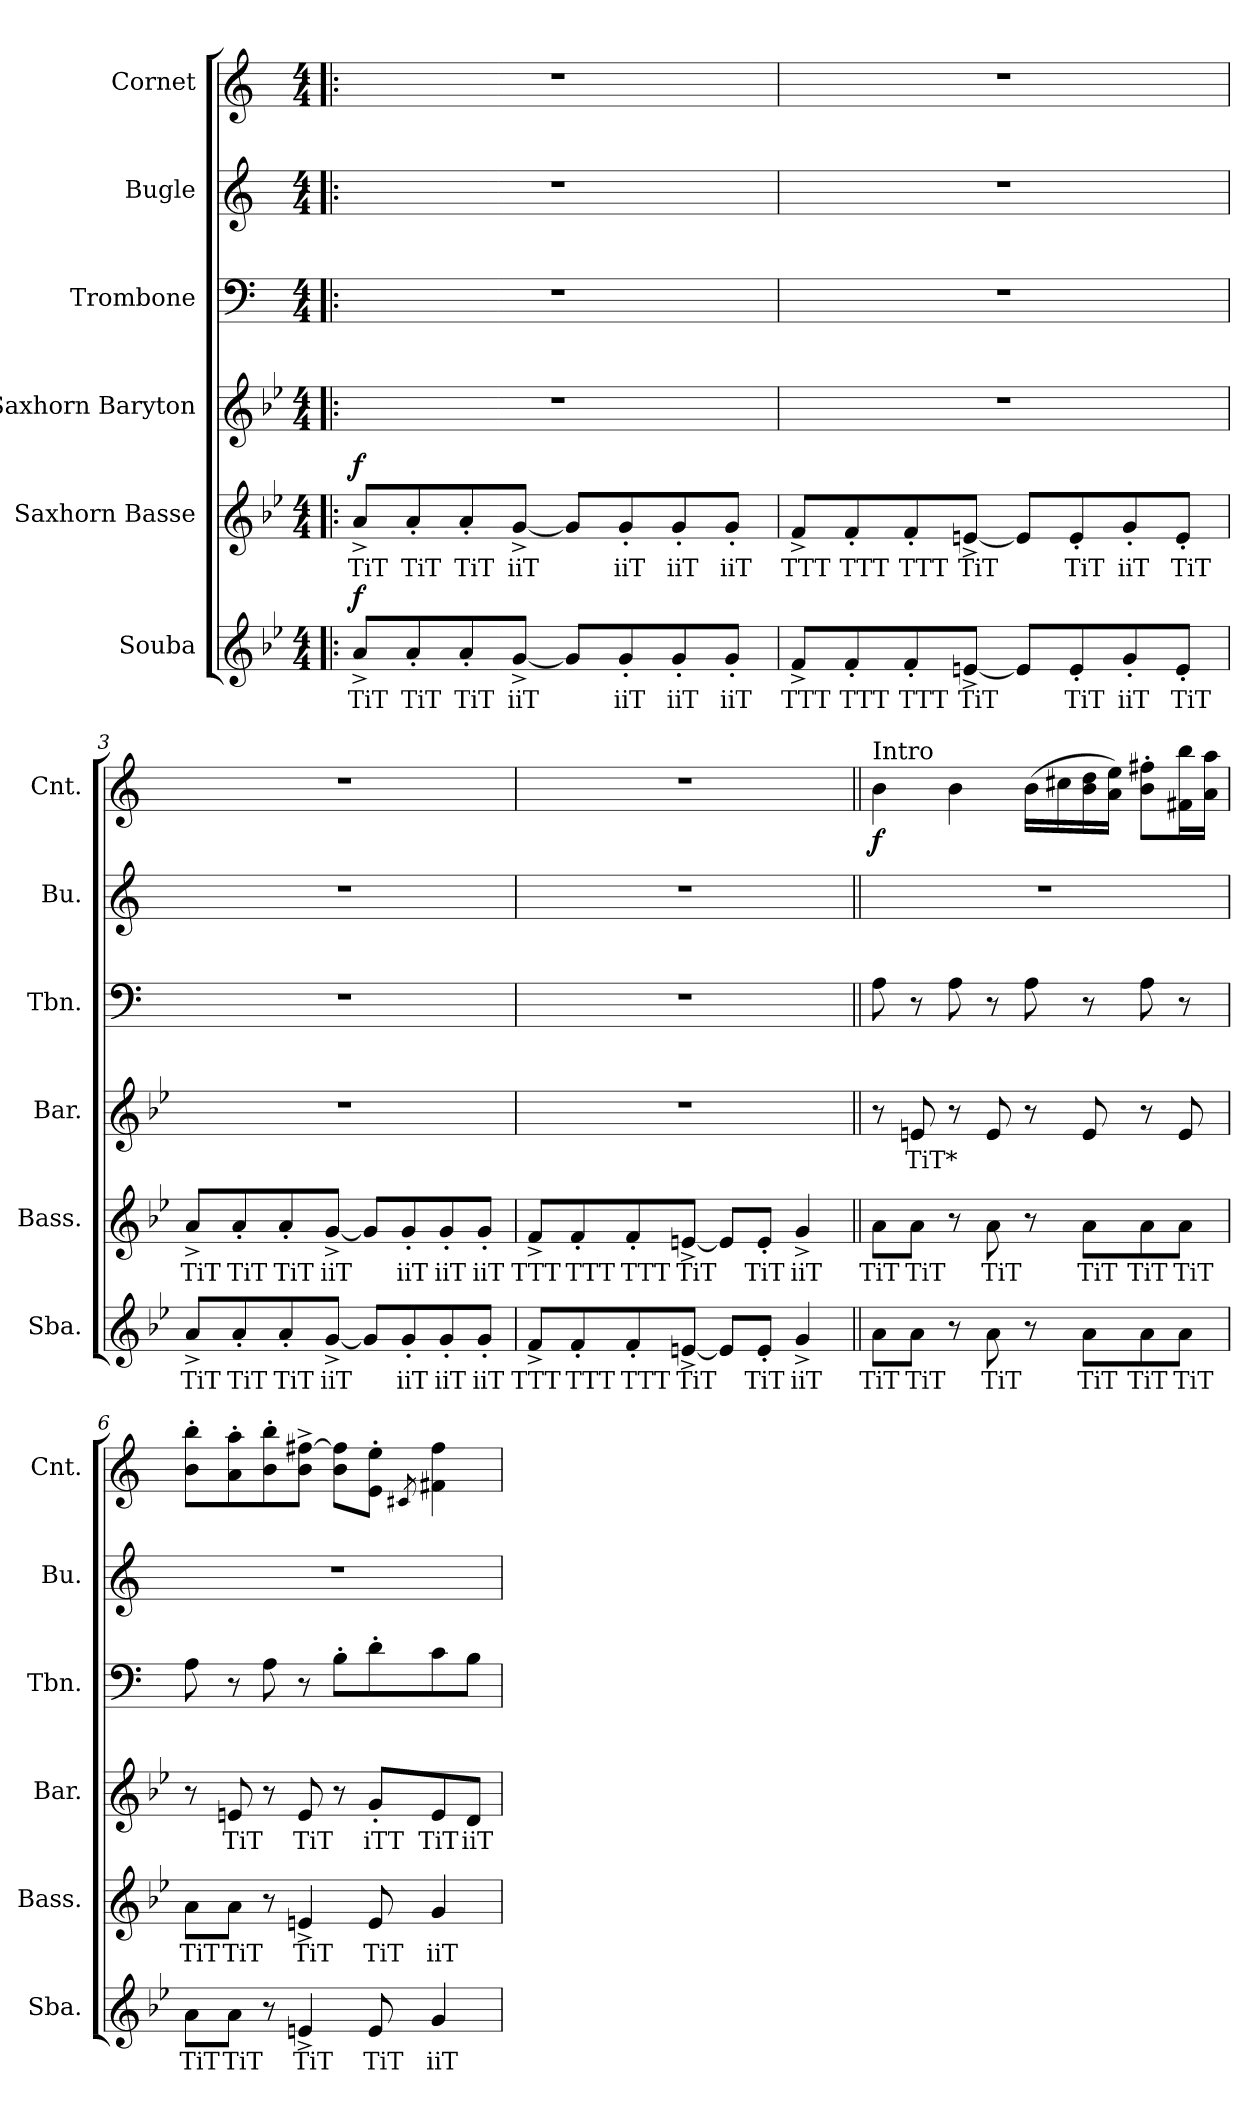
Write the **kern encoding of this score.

**kern	**text	**dynam	**kern	**text	**dynam	**kern	**text	**kern	**kern	**kern	**dynam
*part6	*part6	*part6	*part5	*part5	*part5	*part4	*part4	*part3	*part2	*part1	*part1
*staff6	*staff6	*staff6	*staff5	*staff5	*staff5	*staff4	*staff4	*staff3	*staff2	*staff1	*staff1
*I"Souba	*	*	*I"Saxhorn Basse	*	*	*I"Saxhorn Baryton	*	*I"Trombone	*I"Bugle	*I"Cornet	*
*I'Sba.	*	*	*I'Bass.	*	*	*I'Bar.	*	*I'Tbn.	*I'Bu.	*I'Cnt.	*
*clefG2	*	*	*clefG2	*	*	*clefG2	*	*clefF4	*clefG2	*clefG2	*
*ITrd15c26	*	*	*ITrd8c14	*	*	*ITrd8c14	*	*	*ITrd1c2	*ITrd1c2	*
*k[b-e-]	*	*	*k[b-e-]	*	*	*k[b-e-]	*	*k[]	*k[b-e-]	*k[b-e-]	*
*M4/4	*	*	*M4/4	*	*	*M4/4	*	*M4/4	*M4/4	*M4/4	*
=1!|:	=1!|:	=1!|:	=1!|:	=1!|:	=1!|:	=1!|:	=1!|:	=1!|:	=1!|:	=1!|:	=1!|:
!	!LO:LY:b	!LO:DY:b	!	!LO:LY:b	!LO:DY:b	!	!	!	!	!	!
8AA^/L	TiT	f	8A^/L	TiT	f	1r	.	1r	1r	1r	.
!	!LO:LY:b	!	!	!LO:LY:b	!	!	!	!	!	!	!
8AA'/	TiT	.	8A'/	TiT	.	.	.	.	.	.	.
!	!LO:LY:b	!	!	!LO:LY:b	!	!	!	!	!	!	!
8AA'/	TiT	.	8A'/	TiT	.	.	.	.	.	.	.
!	!LO:LY:b	!	!	!LO:LY:b	!	!	!	!	!	!	!
[8GG^/J	iiT	.	[8G^/J	iiT	.	.	.	.	.	.	.
8GG/L]	.	.	8G/L]	.	.	.	.	.	.	.	.
!	!LO:LY:b	!	!	!LO:LY:b	!	!	!	!	!	!	!
8GG'/	iiT	.	8G'/	iiT	.	.	.	.	.	.	.
!	!LO:LY:b	!	!	!LO:LY:b	!	!	!	!	!	!	!
8GG'/	iiT	.	8G'/	iiT	.	.	.	.	.	.	.
!	!LO:LY:b	!	!	!LO:LY:b	!	!	!	!	!	!	!
8GG'/J	iiT	.	8G'/J	iiT	.	.	.	.	.	.	.
=2	=2	=2	=2	=2	=2	=2	=2	=2	=2	=2	=2
!	!LO:LY:b	!	!	!LO:LY:b	!	!	!	!	!	!	!
8FF^/L	TTT	.	8F^/L	TTT	.	1r	.	1r	1r	1r	.
!	!LO:LY:b	!	!	!LO:LY:b	!	!	!	!	!	!	!
8FF'/	TTT	.	8F'/	TTT	.	.	.	.	.	.	.
!	!LO:LY:b	!	!	!LO:LY:b	!	!	!	!	!	!	!
8FF'/	TTT	.	8F'/	TTT	.	.	.	.	.	.	.
!	!LO:LY:b	!	!	!LO:LY:b	!	!	!	!	!	!	!
[8EEn^/J	TiT	.	[8En^/J	TiT	.	.	.	.	.	.	.
8EE/L]	.	.	8E/L]	.	.	.	.	.	.	.	.
!	!LO:LY:b	!	!	!LO:LY:b	!	!	!	!	!	!	!
8EE'/	TiT	.	8E'/	TiT	.	.	.	.	.	.	.
!	!LO:LY:b	!	!	!LO:LY:b	!	!	!	!	!	!	!
8GG'/	iiT	.	8G'/	iiT	.	.	.	.	.	.	.
!	!LO:LY:b	!	!	!LO:LY:b	!	!	!	!	!	!	!
8EE'/J	TiT	.	8E'/J	TiT	.	.	.	.	.	.	.
!!LO:LB:g=z
=3	=3	=3	=3	=3	=3	=3	=3	=3	=3	=3	=3
!	!LO:LY:b	!	!	!LO:LY:b	!	!	!	!	!	!	!
8AA^/L	TiT	.	8A^/L	TiT	.	1r	.	1r	1r	1r	.
!	!LO:LY:b	!	!	!LO:LY:b	!	!	!	!	!	!	!
8AA'/	TiT	.	8A'/	TiT	.	.	.	.	.	.	.
!	!LO:LY:b	!	!	!LO:LY:b	!	!	!	!	!	!	!
8AA'/	TiT	.	8A'/	TiT	.	.	.	.	.	.	.
!	!LO:LY:b	!	!	!LO:LY:b	!	!	!	!	!	!	!
[8GG^/J	iiT	.	[8G^/J	iiT	.	.	.	.	.	.	.
8GG/L]	.	.	8G/L]	.	.	.	.	.	.	.	.
!	!LO:LY:b	!	!	!LO:LY:b	!	!	!	!	!	!	!
8GG'/	iiT	.	8G'/	iiT	.	.	.	.	.	.	.
!	!LO:LY:b	!	!	!LO:LY:b	!	!	!	!	!	!	!
8GG'/	iiT	.	8G'/	iiT	.	.	.	.	.	.	.
!	!LO:LY:b	!	!	!LO:LY:b	!	!	!	!	!	!	!
8GG'/J	iiT	.	8G'/J	iiT	.	.	.	.	.	.	.
=4	=4	=4	=4	=4	=4	=4	=4	=4	=4	=4	=4
!	!LO:LY:b	!	!	!LO:LY:b	!	!	!	!	!	!	!
8FF^/L	TTT	.	8F^/L	TTT	.	1r	.	1r	1r	1r	.
!	!LO:LY:b	!	!	!LO:LY:b	!	!	!	!	!	!	!
8FF'/	TTT	.	8F'/	TTT	.	.	.	.	.	.	.
!	!LO:LY:b	!	!	!LO:LY:b	!	!	!	!	!	!	!
8FF'/	TTT	.	8F'/	TTT	.	.	.	.	.	.	.
!	!LO:LY:b	!	!	!LO:LY:b	!	!	!	!	!	!	!
[8EEn^/J	TiT	.	[8En^/J	TiT	.	.	.	.	.	.	.
8EE/L]	.	.	8E/L]	.	.	.	.	.	.	.	.
!	!LO:LY:b	!	!	!LO:LY:b	!	!	!	!	!	!	!
8EE'/J	TiT	.	8E'/J	TiT	.	.	.	.	.	.	.
!	!LO:LY:b	!	!	!LO:LY:b	!	!	!	!	!	!	!
4GG^/	iiT	.	4G^/	iiT	.	.	.	.	.	.	.
!!LO:PB:g=z
=5||	=5||	=5||	=5||	=5||	=5||	=5||	=5||	=5||	=5||	=5||	=5||
!	!	!	!	!	!	!	!	!	!	!LO:TX:a:t=Intro	!
!	!LO:LY:b	!	!	!LO:LY:b	!	!	!	!	!	!	!LO:DY:b
8AA\L	TiT	.	8A\L	TiT	.	8r	.	8A\	1r	4a\	f
!	!LO:LY:b	!	!	!LO:LY:b	!	!	!LO:LY:b	!	!	!	!
8AA\J	TiT	.	8A\J	TiT	.	8En/	TiT*	8r	.	.	.
8r	.	.	8r	.	.	8r	.	8A\	.	4a\	.
!	!LO:LY:b	!	!	!LO:LY:b	!	!	!	!	!	!	!
8AA\	TiT	.	8A\	TiT	.	8E/	.	8r	.	.	.
8r	.	.	8r	.	.	8r	.	8A\	.	(>16a\LL	.
.	.	.	.	.	.	.	.	.	.	16bn\	.
!	!LO:LY:b	!	!	!LO:LY:b	!	!	!	!	!	!	!
8AA\L	TiT	.	8A\L	TiT	.	8E/	.	8r	.	16a\ 16cc!\	.
.	.	.	.	.	.	.	.	.	.	16g\ 16dd!\JJ)	.
!	!LO:LY:b	!	!	!LO:LY:b	!	!	!	!	!	!	!
8AA\	TiT	.	8A\	TiT	.	8r	.	8A\	.	8a\' 8een!\'L	.
!	!LO:LY:b	!	!	!LO:LY:b	!	!	!	!	!	!	!
8AA\J	TiT	.	8A\J	TiT	.	8E/	.	8r	.	16en\ 16aa!\L	.
.	.	.	.	.	.	.	.	.	.	16g\ 16gg!\JJ	.
=6	=6	=6	=6	=6	=6	=6	=6	=6	=6	=6	=6
!	!LO:LY:b	!	!	!LO:LY:b	!	!	!	!	!	!	!
8AA\L	TiT	.	8A\L	TiT	.	8r	.	8A\	1r	8a\' 8aa\'L	.
!	!LO:LY:b	!	!	!LO:LY:b	!	!	!LO:LY:b	!	!	!	!
8AA\J	TiT	.	8A\J	TiT	.	8En/	TiT	8r	.	8g\' 8gg!\'	.
8r	.	.	8r	.	.	8r	.	8A\	.	8a\' 8aa!\'	.
!	!LO:LY:b	!	!	!LO:LY:b	!	!	!LO:LY:b	!	!	!	!
4EEn^/	TiT	.	4En^/	TiT	.	8E/	TiT	8r	.	8a\^ [8een!\^J	.
.	.	.	.	.	.	8r	.	8B'\L	.	8a\ 8ee!\]L	.
!	!LO:LY:b	!	!	!LO:LY:b	!	!	!LO:LY:b	!	!	!	!
8EE/	TiT	.	8E/	TiT	.	8G'/L	iTT	8d'\	.	8d\' 8dd!\'J	.
.	.	.	.	.	.	.	.	.	.	8qBn/	.
!	!LO:LY:b	!	!	!LO:LY:b	!	!	!LO:LY:b	!	!	!	!
4GG/	iiT	.	4G/	iiT	.	8E/	TiT	8c\	.	4en\ 4ee!\	.
!	!	!	!	!	!	!	!LO:LY:b	!	!	!	!
.	.	.	.	.	.	8D/J	iiT	8B\J	.	.	.
=	=	=	=	=	=	=	=	=	=	=	=
*-	*-	*-	*-	*-	*-	*-	*-	*-	*-	*-	*-
